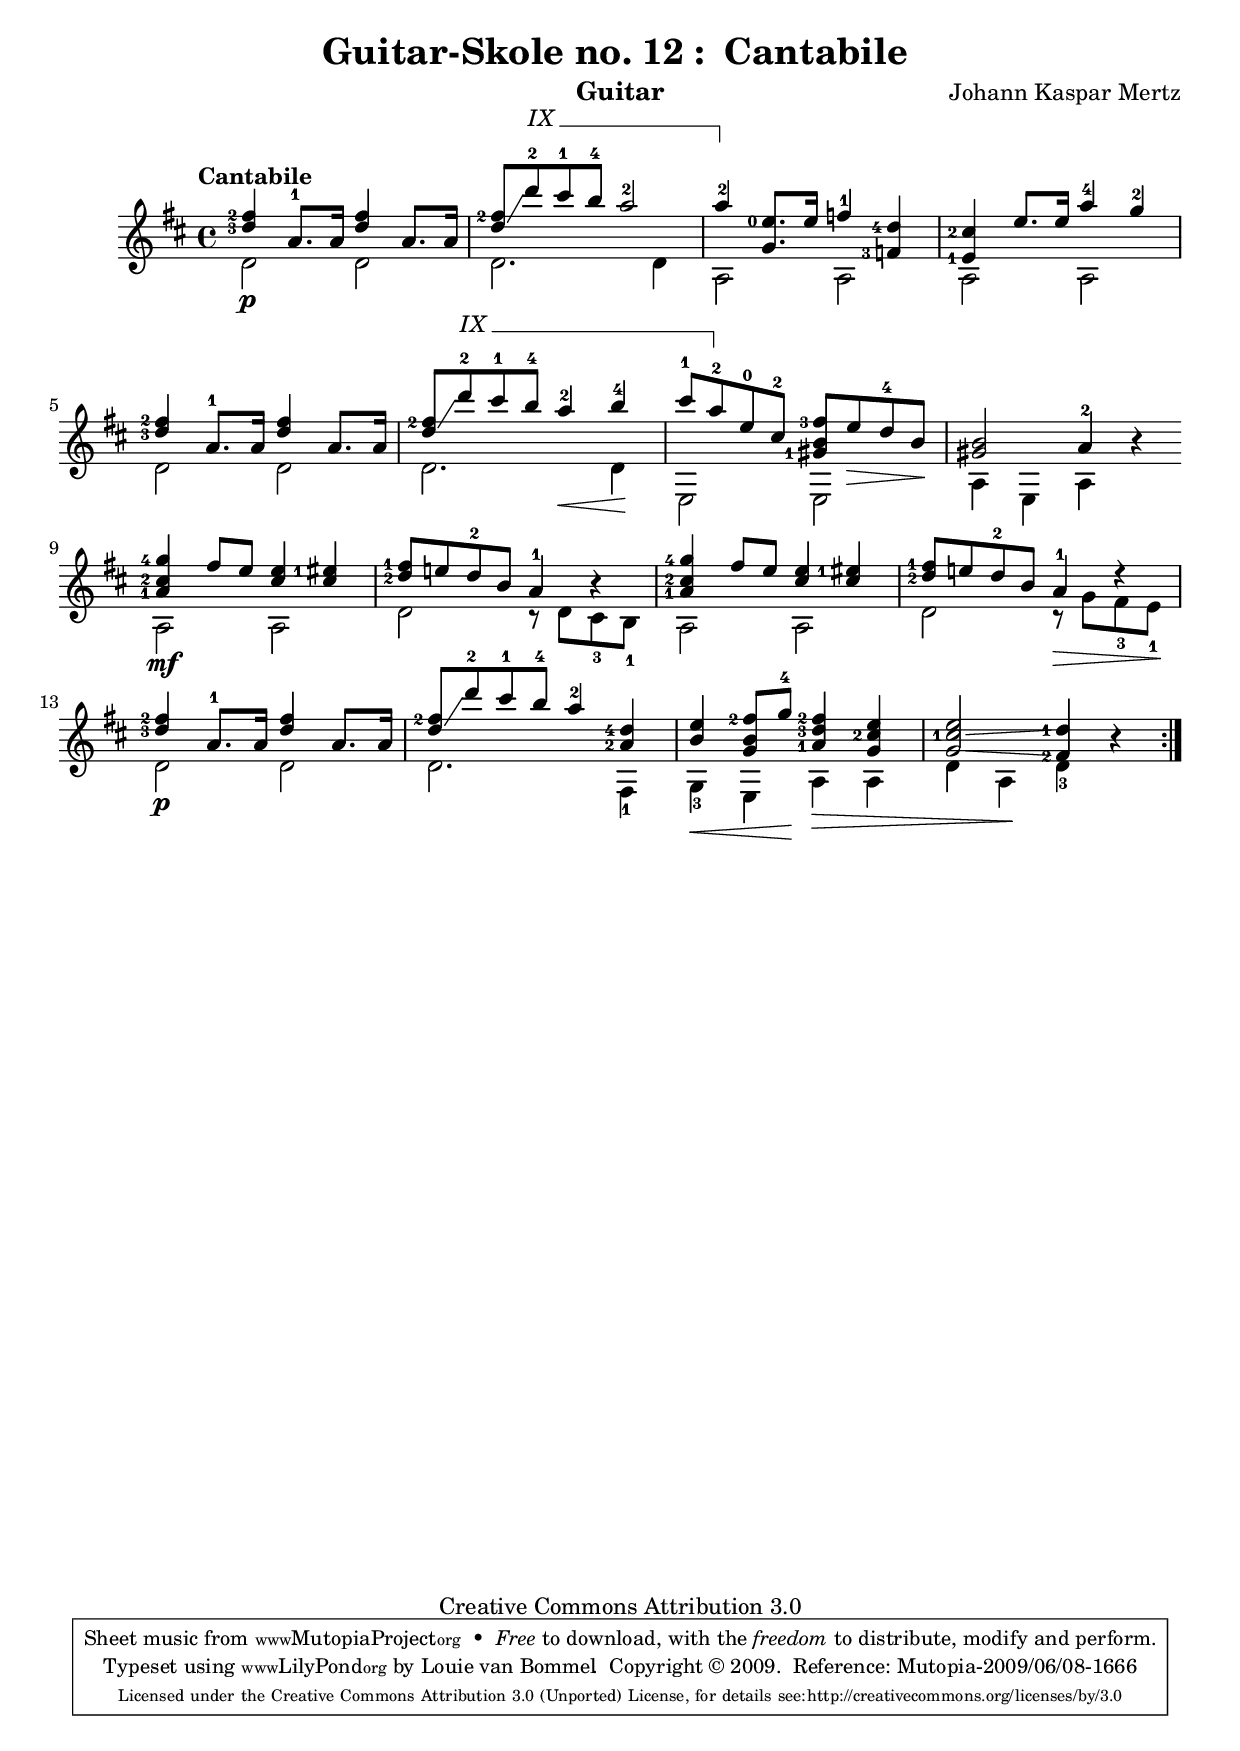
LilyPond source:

\version "2.12.2"
\header
{
  dedication = ""
  subtitle = ""
  subsubtitle = ""
  poet = ""
  instrument = "Guitar"
  meter = ""
  arranger = ""
  piece = ""
  opus = ""
  breakbefore = ##f
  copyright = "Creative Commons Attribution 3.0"
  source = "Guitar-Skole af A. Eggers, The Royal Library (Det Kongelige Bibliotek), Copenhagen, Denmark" 
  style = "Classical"
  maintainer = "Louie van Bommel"
  composer="Johann Kaspar Mertz"
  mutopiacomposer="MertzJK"
  title="Guitar-Skole no. 12 :  Cantabile "
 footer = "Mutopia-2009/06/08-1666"
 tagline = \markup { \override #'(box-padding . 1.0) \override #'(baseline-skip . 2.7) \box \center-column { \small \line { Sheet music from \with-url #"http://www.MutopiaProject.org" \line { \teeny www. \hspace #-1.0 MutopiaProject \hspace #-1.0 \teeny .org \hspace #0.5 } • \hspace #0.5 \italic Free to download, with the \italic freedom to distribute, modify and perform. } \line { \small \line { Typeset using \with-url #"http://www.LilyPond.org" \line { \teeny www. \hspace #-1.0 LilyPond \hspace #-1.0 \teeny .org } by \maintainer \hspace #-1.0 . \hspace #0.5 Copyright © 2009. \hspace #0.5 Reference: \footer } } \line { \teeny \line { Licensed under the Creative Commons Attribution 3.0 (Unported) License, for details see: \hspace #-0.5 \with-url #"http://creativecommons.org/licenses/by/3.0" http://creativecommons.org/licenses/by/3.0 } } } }
}
\include "generic-paper-section.ly"
\include "generic-layout-section.ly"
\include "guitar-skole-defines-section.ly"
%%%%%%%%%%%%%%%%%%%%%%%%%%%%%Start Music%%%%%%%%%%%%%%%

staffOneVoiceOneNotes =
\transpose c c'
{
  \key d \major
  \time 4/4
  \tempo "Cantabile" 4=90
  \transposition c'
  %1
  <d'-3 fis'-2>4 a8.-1 a16 <d' fis'>4 a8. a16
  %2
  \mySetTextSpannerIX
  \mySetTextSpannerRight
  <d' fis'-2>8\glissando d''-2 ^\startTextSpan cis''-1 b'-4 a'2-2
  %3
  a'4-2\stopTextSpan <g e'-0>8. e'16 f'!4-1 <f!-3 d'-4>4
  %4
  <e-1 cis'-2>4 e'8. e'16 a'4-4 g'-2 \myBreak

  %5
  <d'-3 fis'-2>4 a8.-1 a16 <d' fis'>4 a8. a16
  %6
  <d' fis'-2>8\glissando d''-2 ^\startTextSpan cis''-1 b'-4 a'4-2\< b'-4\!
  %7
  cis''8-1 a'-2\stopTextSpan e'-0 cis'-2 <gis-1 b fis'-3> e'\> d'-4 b\!
  %8
  <gis b>2 a4-2 b4\rest
  \bar "||:" \myBreak

  \repeat volta 2
  {
    %9
    <a-1 cis'-2 g'-4>4\mf fis'8 e' <cis' e'>4 <cis' eis'-1>
    %10
    <d'-2 fis'-1>8 e'! d'-2 b a4-1 b4\rest
    %11
    <a-1 cis'-2 g'-4>4 fis'8 e' <cis' e'>4 <cis' eis'-1>
    %12
    <d'-2 fis'-1>8 e'! d'-2 b a4-1 d'4\rest \myBreak

    %13
    <d'-3 fis'-2>4 a8.-1 a16 <d' fis'>4 a8. a16
    %14
    <d' fis'-2>8\glissando d''-2 cis''-1 b'-4 a'4-2 <a-2 d'-4>4
    %15
    <b e'>4\< <g b fis'-2>8 g'-4\! <a-1 d'-3 fis'-2>4 <g cis'-2 e'>4
    %16
    <g cis'-1 e'>2\glissando <fis-2 d'-1>4 b4\rest
  }
}
staffOneVoiceTwoNotes =
\transpose c c'
{
  \transposition c'
  %1
  d2\p d2
  %2
  d2. d4
  %3
  a,2 a,
  %4
  a,2 a,

  %5
  d2 d
  %6
  d2. d4
  %7
  e,2 e,
  %8
  a,4 e, a, s4

  %9
  a,2 a,
  %10
  d2 r8 d8 cis-3 b,-1
  %11
  a,2 a,
  %12
  d2 r8\> g8 fis-3 e-1\!

  %13
  d2\p d2
  %14
  d2. fis,4-1
  %15
  g,4-3 e, a,\> a,
  %16
  d4 a,\! d4-3 s4
}
staffOneVoiceThreeNotes =
{
}
staffOneVoiceFourNotes =
{
}
staffTwoVoiceOneNotes =
{
}
staffTwoVoiceTwoNotes =
{
}
staffTwoVoiceThreeNotes =
{
}
staffTwoVoiceFourNotes =
{
}

myChords = \chordmode
{
}
myMainWords = \lyricmode
{
}

%%%%%%%%%%%%%%%%%%%%%%%%%%%%%End of Music%%%%%%%%%%%%%%

\include "generic-score-section.ly"
